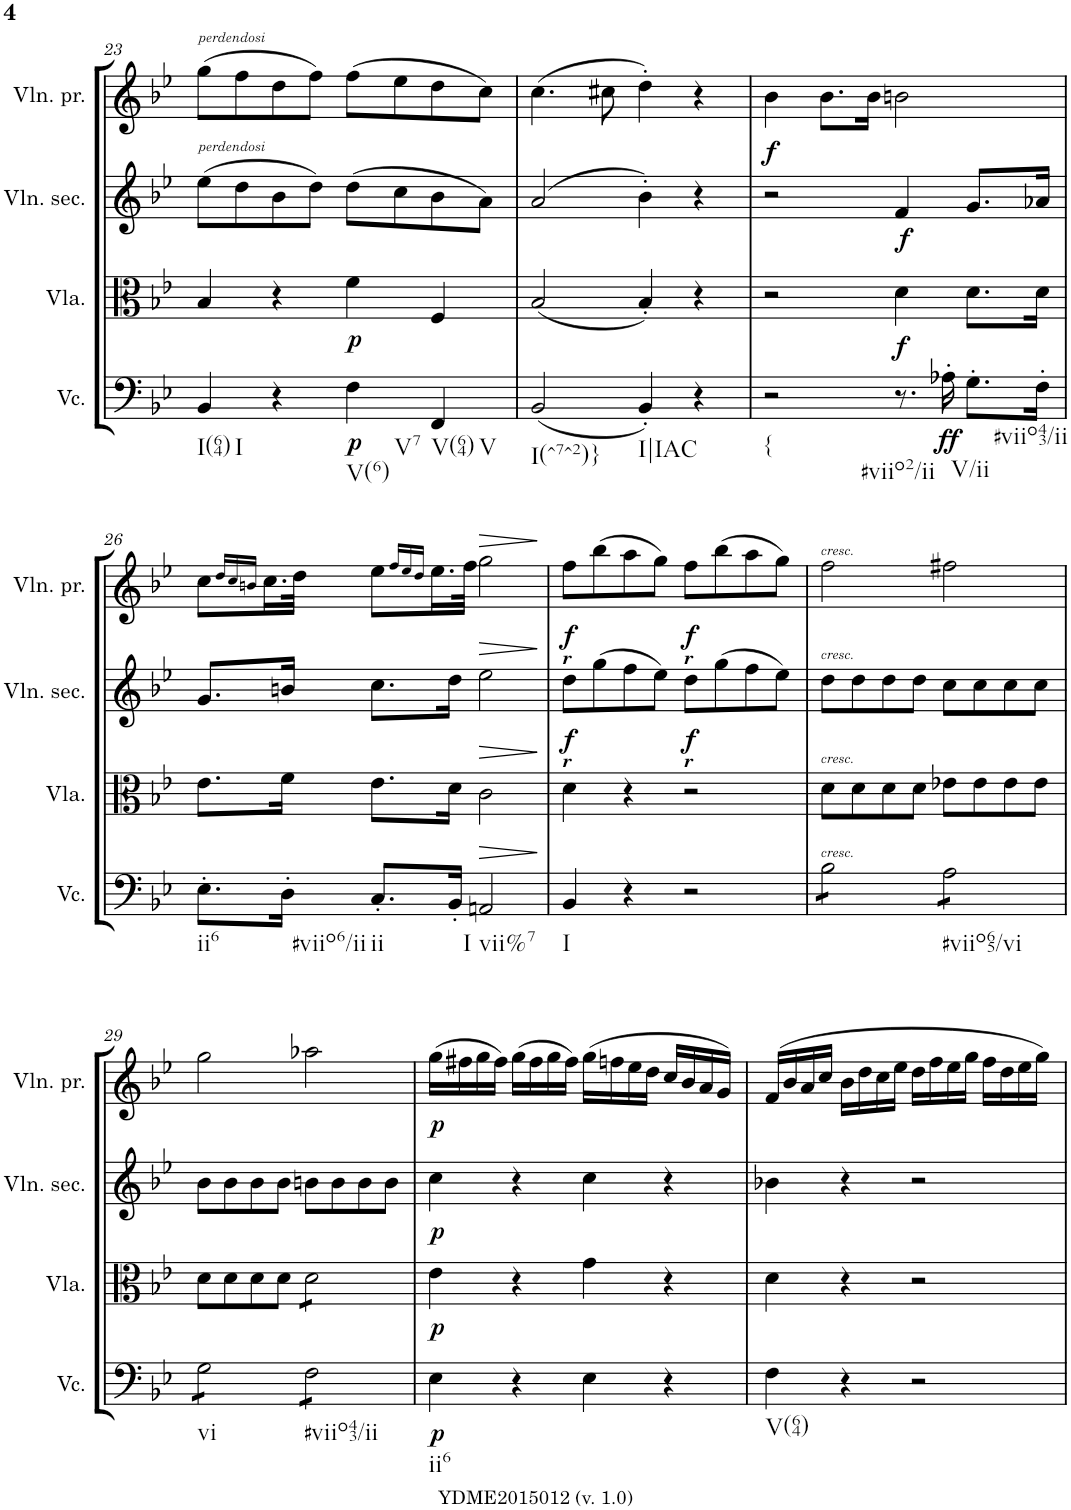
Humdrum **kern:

**kern	**dynam	**kern	**dynam	**kern	**dynam	**kern	**dynam
*part4	*part4	*part3	*part3	*part2	*part2	*part1	*part1
*staff4	*staff4	*staff3	*staff3	*staff2	*staff2	*staff1	*staff1
*I"Violoncelle	*	*I"Viola	*	*I"Violino secondo	*	*I"Violino primo	*
*I'Vc.	*	*I'Vla.	*	*I'Vln. sec.	*	*I'Vln. pr.	*
!!LO:PB:g=z
*clefF4	*	*clefC3	*	*clefG2	*	*clefG2	*
*k[b-e-]	*	*k[b-e-]	*	*k[b-e-]	*	*k[b-e-]	*
*B-:	*	*B-:	*	*B-:	*	*B-:	*
*M2/2	*	*M2/2	*	*M2/2	*	*M2/2	*
*met(c|)	*	*met(c|)	*	*met(c|)	*	*met(c|)	*
=23	=23	=23	=23	=23	=23	=23	=23
!	!	!	!	!	!	!LO:TX:a:i:t=perdendosi	!
!	!	!	!	!LO:TX:a:i:t=perdendosi	!	!	!
!LO:TX:b:t=I(64)	!	!	!	!	!	!	!
!LO:TX:b:t=I	!	!	!	!	!	!	!
4BB-/	.	4B-/	.	(>8ee-\L	.	(>8gg\L	.
.	.	.	.	8dd\	.	8ff\	.
4r	.	4r	.	8b-\	.	8dd\	.
.	.	.	.	8dd\J)	.	8ff\J)	.
!LO:TX:b:t=V(6)	!	!	!	!	!	!	!
!LO:TX:b:t=V7	!	!	!	!	!	!	!
!	!LO:DY:b	!	!LO:DY:b	!	!	!	!
4F\	p	4f\	p	(>8dd\L	.	(>8ff\L	.
.	.	.	.	8cc\	.	8ee-\	.
!LO:TX:b:t=V(64)	!	!	!	!	!	!	!
!LO:TX:b:t=V	!	!	!	!	!	!	!
4FF/	.	4F/	.	8b-\	.	8dd\	.
.	.	.	.	8a\J)	.	8cc\J)	.
=24	=24	=24	=24	=24	=24	=24	=24
!LO:TX:b:t=I(^7^2)}	!	!	!	!	!	!	!
(<2BB-/	.	(<2B-/	.	(>2a/	.	(>4.cc\	.
.	.	.	.	.	.	8cc#X\	.
!LO:TX:b:t=I|IAC	!	!	!	!	!	!	!
4BB-'/)	.	4B-'/)	.	4b-'\)	.	4dd'\)	.
4r	.	4r	.	4r	.	4r	.
=25	=25	=25	=25	=25	=25	=25	=25
!LO:TX:b:t={	!	!	!	!	!	!	!
!	!	!	!	!	!	!	!LO:DY:b
2r	.	2r	.	2r	.	4b-\	f
.	.	.	.	.	.	8.b-\L	.
.	.	.	.	.	.	16b-\Jk	.
!LO:TX:b:t=#viio2/ii	!	!	!	!	!	!	!
!	!	!	!LO:DY:b	!	!LO:DY:b	!	!
8.r	.	4d\	f	4f/	f	2bn\	.
!	!LO:DY:b	!	!	!	!	!	!
16A-X'\	ff	.	.	.	.	.	.
!LO:TX:b:t=V/ii	!	!	!	!	!	!	!
8.G'\L	.	8.d\L	.	8.g/L	.	.	.
!LO:TX:b:t=#viio43/ii	!	!	!	!	!	!	!
16F'\Jk	.	16d\Jk	.	16a-X/Jk	.	.	.
!!LO:LB:g=z
=26	=26	=26	=26	=26	=26	=26	=26
!LO:TX:b:t=ii6	!	!	!	!	!	!	!
8.E-'\L	.	8.e-\L	.	8.g/L	.	8cc\L	.
.	.	.	.	.	.	16qdd/LL	.
.	.	.	.	.	.	16qcc/	.
.	.	.	.	.	.	16qbn/JJ	.
.	.	.	.	.	.	16.cc\L	.
!LO:TX:b:t=#viio6/ii	!	!	!	!	!	!	!
16D'\Jk	.	16f\Jk	.	16bn/Jk	.	.	.
.	.	.	.	.	.	32dd\JJk	.
!LO:TX:b:t=ii	!	!	!	!	!	!	!
8.C'/L	.	8.e-\L	.	8.cc\L	.	8ee-\L	.
.	.	.	.	.	.	16qff/LL	.
.	.	.	.	.	.	16qee-/	.
.	.	.	.	.	.	16qdd/JJ	.
.	.	.	.	.	.	16.ee-\L	.
!LO:TX:b:t=I	!	!	!	!	!	!	!
16BB-'/Jk	.	16d\Jk	.	16dd\Jk	.	.	.
.	.	.	.	.	.	32ff\JJk	.
!LO:TX:b:t=vii%7	!	!	!	!	!	!	!
!	!LO:HP:b	!	!LO:HP:b	!	!LO:HP:b	!	!LO:HP:b
2AAn/	>	2c\	>	2ee-\	>	2gg\	>
.	]	.	]	.	]	.	]
=27	=27	=27	=27	=27	=27	=27	=27
!	!	!	!	!	!	!LO:TX:b:Bi:t=r	!
!	!	!	!	!LO:TX:b:Bi:t=r	!	!	!
!LO:TX:b:t=I	!	!	!	!	!	!	!
!	!	!	!	!	!LO:DY:b	!	!LO:DY:b
4BB-/	.	4d\	.	8dd\L	f	8ff\L	f
.	.	.	.	(>8gg\	.	(>8bb-\	.
4r	.	4r	.	8ff\	.	8aa\	.
.	.	.	.	8ee-\J)	.	8gg\J)	.
!	!	!	!	!	!	!LO:TX:b:Bi:t=r	!
!	!	!	!	!LO:TX:b:Bi:t=r	!	!	!
!	!	!	!	!	!LO:DY:b	!	!LO:DY:b
2r	.	2r	.	8dd\L	f	8ff\L	f
.	.	.	.	(>8gg\	.	(>8bb-\	.
.	.	.	.	8ff\	.	8aa\	.
.	.	.	.	8ee-\J)	.	8gg\J)	.
=28	=28	=28	=28	=28	=28	=28	=28
!	!	!	!	!	!	!LO:TX:a:i:t=cresc.	!
!	!	!	!	!LO:TX:a:i:t=cresc.	!	!	!
!	!	!LO:TX:a:i:t=cresc.	!	!	!	!	!
!LO:TX:a:i:t=cresc.	!	!	!	!	!	!	!
*tremolo	*	*	*	*	*	*	*
8B-\L	.	8d\L	.	8dd\L	.	2ff\	.
8B-\	.	8d\	.	8dd\	.	.	.
8B-\	.	8d\	.	8dd\	.	.	.
8B-\J	.	8d\J	.	8dd\J	.	.	.
!LO:TX:b:t=#viio65/vi	!	!	!	!	!	!	!
8A\L	.	8e-X\L	.	8cc\L	.	2ff#X\	.
8A\	.	8e-\	.	8cc\	.	.	.
8A\	.	8e-\	.	8cc\	.	.	.
8A\J	.	8e-\J	.	8cc\J	.	.	.
!!LO:LB:g=z
=29	=29	=29	=29	=29	=29	=29	=29
!LO:TX:b:t=vi	!	!	!	!	!	!	!
8G\L	.	8d\L	.	8b-\L	.	2gg\	.
8G\	.	8d\	.	8b-\	.	.	.
8G\	.	8d\	.	8b-\	.	.	.
8G\J	.	8d\J	.	8b-\J	.	.	.
!LO:TX:b:t=#viio43/ii	!	!	!	!	!	!	!
*	*	*tremolo	*	*	*	*	*
8F\L	.	8d\L	.	8bn\L	.	2aa-X\	.
8F\	.	8d\	.	8b\	.	.	.
8F\	.	8d\	.	8b\	.	.	.
8F\J	.	8d\J	.	8b\J	.	.	.
*	*	*Xtremolo	*	*	*	*	*
*Xtremolo	*	*	*	*	*	*	*
=30	=30	=30	=30	=30	=30	=30	=30
!LO:TX:b:t=ii6	!	!	!	!	!	!	!
!	!LO:DY:b	!	!LO:DY:b	!	!LO:DY:b	!	!LO:DY:b
4E-\	p	4e-\	p	4cc\	p	(>16gg\LL	p
.	.	.	.	.	.	16ff#X\	.
.	.	.	.	.	.	16gg\	.
.	.	.	.	.	.	16ff#\JJ)	.
4r	.	4r	.	4r	.	(>16gg\LL	.
.	.	.	.	.	.	16ff#\	.
.	.	.	.	.	.	16gg\	.
.	.	.	.	.	.	16ff#\JJ)	.
4E-\	.	4g\	.	4cc\	.	(>16gg\LL	.
.	.	.	.	.	.	16ffn\	.
.	.	.	.	.	.	16ee-\	.
.	.	.	.	.	.	16dd\JJ	.
4r	.	4r	.	4r	.	16cc/LL	.
.	.	.	.	.	.	16b-/	.
.	.	.	.	.	.	16a/	.
.	.	.	.	.	.	16g/JJ)	.
=31	=31	=31	=31	=31	=31	=31	=31
!LO:TX:b:t=V(64)	!	!	!	!	!	!	!
4F\	.	4d\	.	4b-X\	.	(>16f/LL	.
.	.	.	.	.	.	16b-/	.
.	.	.	.	.	.	16a/	.
.	.	.	.	.	.	16cc/JJ	.
4r	.	4r	.	4r	.	16b-\LL	.
.	.	.	.	.	.	16dd\	.
.	.	.	.	.	.	16cc\	.
.	.	.	.	.	.	16ee-\JJ	.
2r	.	2r	.	2r	.	16dd\LL	.
.	.	.	.	.	.	16ff\	.
.	.	.	.	.	.	16ee-\	.
.	.	.	.	.	.	16gg\JJ	.
.	.	.	.	.	.	16ff\LL	.
.	.	.	.	.	.	16dd\	.
.	.	.	.	.	.	16ee-\	.
.	.	.	.	.	.	16gg\JJ)	.
=	=	=	=	=	=	=	=
*-	*-	*-	*-	*-	*-	*-	*-
